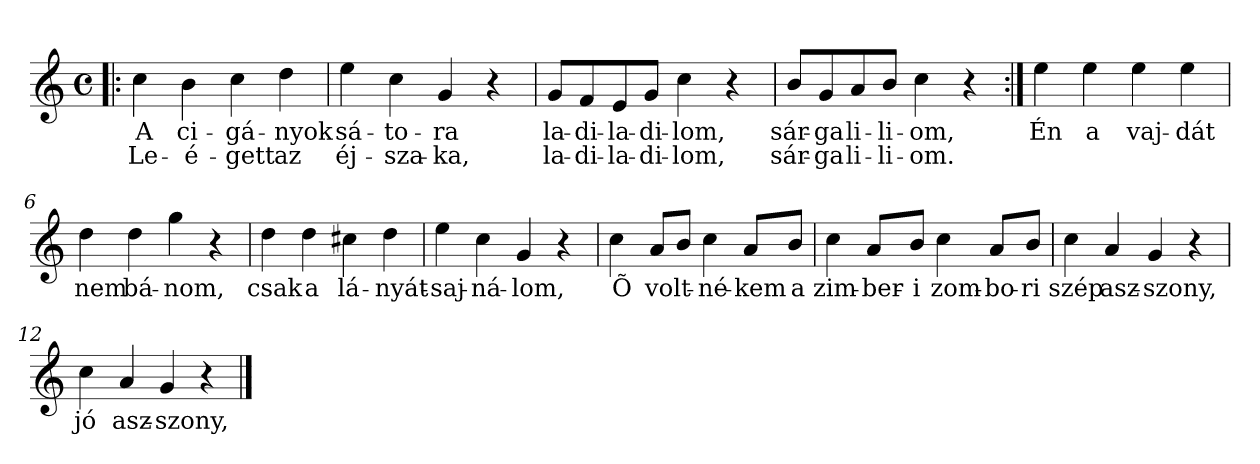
**kern	**text	**text
*part1	*part1	*part1
*staff1	*staff1	*staff1
*clefG2	*	*
*k[]	*	*
*C:	*	*
*M4/4	*	*
*met(c)	*	*
=1!|:	=1!|:	=1!|:
!	!LO:LY:b	!LO:LY:b
4cc\	A	Le-
!	!LO:LY:b	!LO:LY:b
4b\	ci-	-é-
!	!LO:LY:b	!LO:LY:b
4cc\	-gá-	-gett
!	!LO:LY:b	!LO:LY:b
4dd\	-nyok	az
=2	=2	=2
!	!LO:LY:b	!LO:LY:b
4ee\	sá-	éj-
!	!LO:LY:b	!LO:LY:b
4cc\	-to-	-sza-
!	!LO:LY:b	!LO:LY:b
4g/	-ra	-ka,
4r	.	.
=3	=3	=3
!	!LO:LY:b	!LO:LY:b
8g/L	la-	la-
!	!LO:LY:b	!LO:LY:b
8f/	-di-	-di-
!	!LO:LY:b	!LO:LY:b
8e/	-la-	-la-
!	!LO:LY:b	!LO:LY:b
8g/J	-di-	-di-
!	!LO:LY:b	!LO:LY:b
4cc\	-lom,	-lom,
4r	.	.
=4	=4	=4
!	!LO:LY:b	!LO:LY:b
8b/L	sár-	sár-
!	!LO:LY:b	!LO:LY:b
8g/	-ga	-ga
!	!LO:LY:b	!LO:LY:b
8a/	li-	li-
!	!LO:LY:b	!LO:LY:b
8b/J	-li-	-li-
!	!LO:LY:b	!LO:LY:b
4cc\	-om,	-om.
4r	.	.
!!LO:LB:g=z
=5:|!	=5:|!	=5:|!
!	!LO:LY:b	!
4ee\	Én	.
!	!LO:LY:b	!
4ee\	a	.
!	!LO:LY:b	!
4ee\	vaj-	.
!	!LO:LY:b	!
4ee\	-dát	.
=6	=6	=6
!	!LO:LY:b	!
4dd\	nem	.
!	!LO:LY:b	!
4dd\	bá-	.
!	!LO:LY:b	!
4gg\	-nom,	.
4r	.	.
=7	=7	=7
!	!LO:LY:b	!
4dd\	csak	.
!	!LO:LY:b	!
4dd\	a	.
!	!LO:LY:b	!
4cc#X\	lá-	.
!	!LO:LY:b	!
4dd\	-nyát-	.
=8	=8	=8
!	!LO:LY:b	!
4ee\	-saj-	.
!	!LO:LY:b	!
4cc\	-ná-	.
!	!LO:LY:b	!
4g/	-lom,	.
4r	.	.
!!LO:LB:g=z
=9	=9	=9
!	!LO:LY:b	!
4cc\	Õ	.
!	!LO:LY:b	!
8a/L	volt-	.
8b/J	.	.
!	!LO:LY:b	!
4cc\	-né-	.
!	!LO:LY:b	!
8a/L	-kem	.
!	!LO:LY:b	!
8b/J	a	.
=10	=10	=10
!	!LO:LY:b	!
4cc\	zim-	.
!	!LO:LY:b	!
8a/L	-ber-	.
!	!LO:LY:b	!
8b/J	-i	.
!	!LO:LY:b	!
4cc\	zom-	.
!	!LO:LY:b	!
8a/L	-bo-	.
!	!LO:LY:b	!
8b/J	-ri	.
=11	=11	=11
!	!LO:LY:b	!
4cc\	szép	.
!	!LO:LY:b	!
4a/	asz-	.
!	!LO:LY:b	!
4g/	-szony,	.
4r	.	.
=12	=12	=12
!	!LO:LY:b	!
4cc\	jó	.
!	!LO:LY:b	!
4a/	asz-	.
!	!LO:LY:b	!
4g/	-szony,	.
4r	.	.
==	==	==
*-	*-	*-
